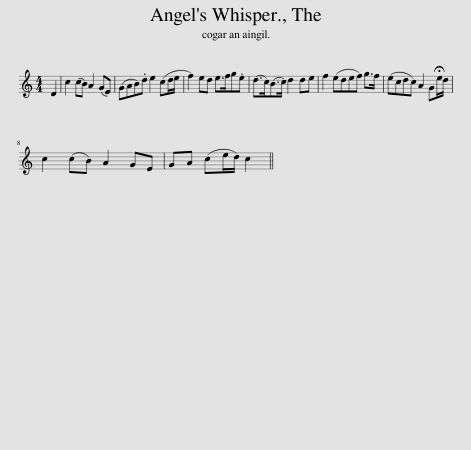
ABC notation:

X:1
L:1/8
M:4/4
I:linebreak $
K:C
V:1 treble
V:1
 D2 | c2 (cB) A2 (GE) | (GAB).d e2 (cd/e/ | f2) ed e>fg.e | (d>c)(B>c) d2 de | %5
 f2 (edef) g>f | (ecdc) A2 G!fermata!e/d/ |$ c2 (cB) A2 GE | GA (ce/d/) c2 || %9
